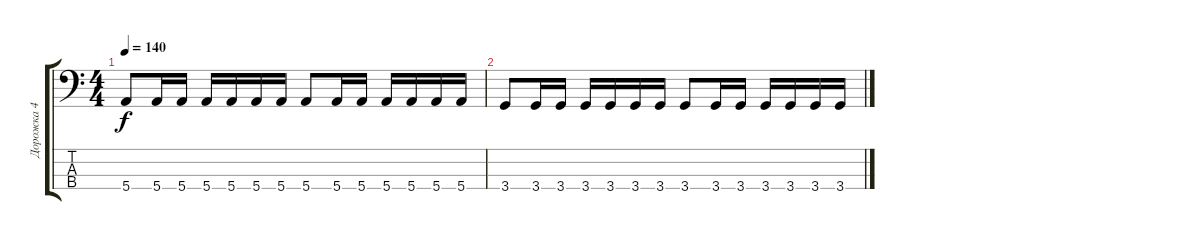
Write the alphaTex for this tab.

\track ("Дорожка 4" "Дорожка 4") {instrument electricbasspick}
\staff {score tabs}
\tuning (G2 D2 A1 E1) {hide}
\ts (4 4)
\tempo 140
\clef f4
\ks c
5.4.8{dy f} 5.4.16 5.4.16 5.4.16 5.4.16 5.4.16 5.4.16 5.4.8 5.4.16 5.4.16 5.4.16 5.4.16 5.4.16 5.4.16 |
3.4.8 3.4.16 3.4.16 3.4.16 3.4.16 3.4.16 3.4.16 3.4.8 3.4.16 3.4.16 3.4.16 3.4.16 3.4.16 3.4.16
